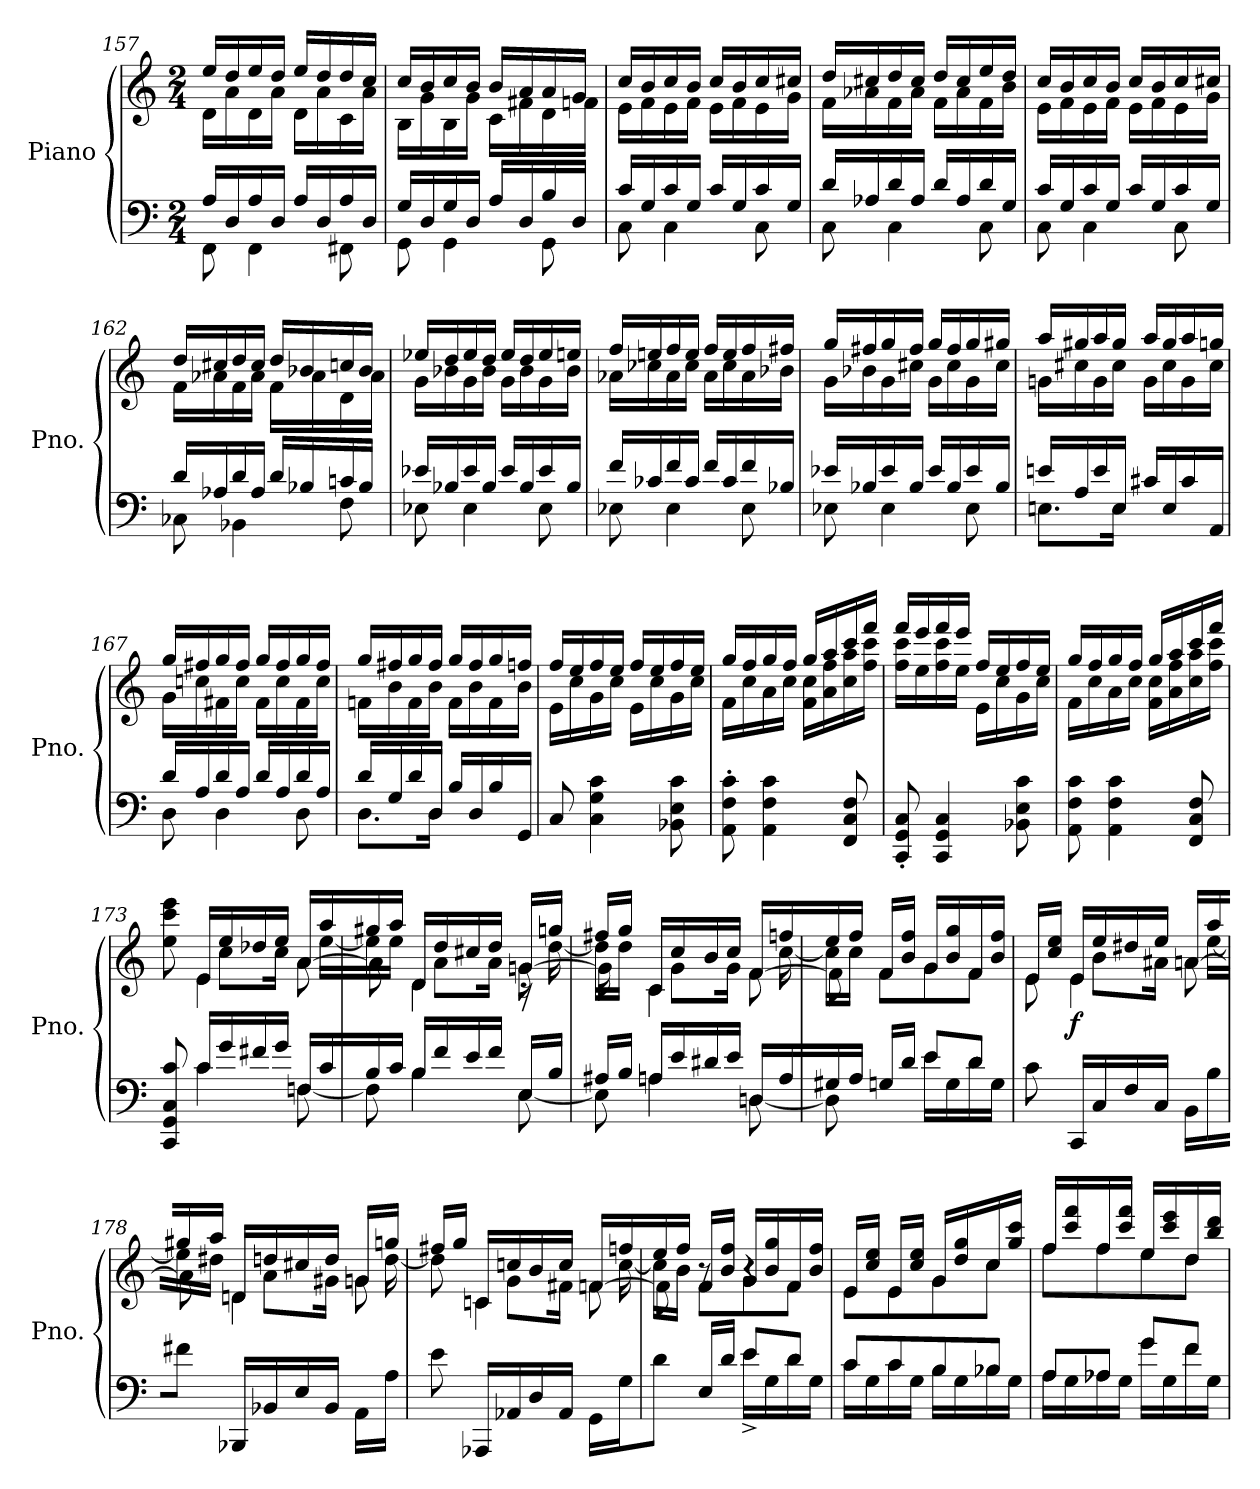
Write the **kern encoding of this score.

**kern	**kern	**dynam
*part1	*part1	*part1
*staff2	*staff1	*staff1/2
*I"Piano	*	*
*I'Pno.	*	*
*clefF4	*clefG2	*
*k[]	*k[]	*
*M2/4	*M2/4	*
=157	=157	=157
*^	*^	*
16A/LL	8FF\	16ee/LL	16d\LL	.
16D/	.	16dd/	16a\	.
16A/	4FF\	16ee/	16d\	.
16D/JJ	.	16dd/JJ	16a\JJ	.
16A/LL	.	16ee/LL	16d\LL	.
16D/	.	16dd/	16a\	.
16A/	8FF#X\	16dd/	16c\	.
16D/JJ	.	16cc/JJ	16a\JJ	.
=158	=158	=158	=158	=158
16G/LL	8GG\	16cc/LL	16B\LL	.
16D/	.	16b/	16g\	.
16G/	4GG\	16cc/	16B\	.
16D/JJ	.	16b/JJ	16g\JJ	.
16A/LL	.	16b/LL	16c\LL	.
16D/	.	16a/	16f#X\	.
16B/	8GG\	16a/	16d\	.
16D/JJ	.	16g/JJ	16fn\JJ	.
!!LO:LB:g=z	!!
=159	=159	=159	=159	=159
16c/LL	8C\	16cc/LL	16e\LL	.
16G/	.	16b/	16f\	.
16c/	4C\	16cc/	16e\	.
16G/JJ	.	16b/JJ	16f\JJ	.
16c/LL	.	16cc/LL	16e\LL	.
16G/	.	16b/	16f\	.
16c/	8C\	16cc/	16e\	.
16G/JJ	.	16cc#X/JJ	16g\JJ	.
=160	=160	=160	=160	=160
16d/LL	8C\	16dd/LL	16f\LL	.
16A-X/	.	16cc#X/	16a-X\	.
16d/	4C\	16dd/	16f\	.
16A-/JJ	.	16cc#/JJ	16a-\JJ	.
16d/LL	.	16dd/LL	16f\LL	.
16A-/	.	16cc#/	16a-\	.
16d/	8C\	16ee/	16f\	.
16G/JJ	.	16dd/JJ	16b\JJ	.
=161	=161	=161	=161	=161
16c/LL	8C\	16cc/LL	16e\LL	.
16G/	.	16b/	16f\	.
16c/	4C\	16cc/	16e\	.
16G/JJ	.	16b/JJ	16f\JJ	.
16c/LL	.	16cc/LL	16e\LL	.
16G/	.	16b/	16f\	.
16c/	8C\	16cc/	16e\	.
16G/JJ	.	16cc#X/JJ	16g\JJ	.
=162	=162	=162	=162	=162
16d/LL	8C-X\	16dd/LL	16f\LL	.
16A-X/	.	16cc#X/	16a-X\	.
16d/	4BB-X\	16dd/	16f\	.
16A-/JJ	.	16cc#/JJ	16a-\JJ	.
16d/LL	.	16dd/LL	16f\LL	.
16B-X/	.	16b-X/	16a-\	.
16cn/	8F\	16ccn/	16d\	.
16B-/JJ	.	16b-/JJ	16a-\JJ	.
!!LO:PB:g=z	!!
=163	=163	=163	=163	=163
16e-X/LL	8E-X\	16ee-X/LL	16g\LL	.
16B-X/	.	16dd/	16b-X\	.
16e-/	4E-\	16ee-/	16g\	.
16B-/JJ	.	16dd/JJ	16b-\JJ	.
16e-/LL	.	16ee-/LL	16g\LL	.
16B-/	.	16dd/	16b-\	.
16e-/	8E-\	16ee-/	16g\	.
16B-/JJ	.	16een/JJ	16b-\JJ	.
=164	=164	=164	=164	=164
16f/LL	8E-X\	16ff/LL	16a-X\LL	.
16c-X/	.	16een/	16cc-X\	.
16f/	4E-\	16ff/	16a-\	.
16c-/JJ	.	16ee/JJ	16cc-\JJ	.
16f/LL	.	16ff/LL	16a-\LL	.
16c-/	.	16ee/	16cc-\	.
16f/	8E-\	16ff/	16a-\	.
16B-X/JJ	.	16ff#X/JJ	16b-X\JJ	.
=165	=165	=165	=165	=165
16e-X/LL	8E-X\	16gg/LL	16g\LL	.
16B-X/	.	16ff#X/	16b-X\	.
16e-/	4E-\	16gg/	16g\	.
16B-/JJ	.	16ff#/JJ	16cc#X\JJ	.
16e-/LL	.	16gg/LL	16g\LL	.
16B-/	.	16ff#/	16cc#\	.
16e-/	8E-\	16gg/	16g\	.
16B-/JJ	.	16gg#X/JJ	16cc#\JJ	.
=166	=166	=166	=166	=166
16en/LL	8.En\L	16aa/LL	16gn\LL	.
16A/	.	16gg#X/	16cc#X\	.
16e/	.	16aa/	16g\	.
16E/JJ	16E\Jk	16gg#/JJ	16cc#\JJ	.
16c#X/LL	4ryy	16aa/LL	16g\LL	.
16E/	.	16gg#/	16cc#\	.
16c#/	.	16aa/	16g\	.
16AA/JJ	.	16ggn/JJ	16cc#\JJ	.
!!LO:LB:g=z	!!
=167	=167	=167	=167	=167
16d/LL	8D\	16gg/LL	16g\LL	.
16A/	.	16ff#X/	16ccn\	.
16d/	4D\	16gg/	16f#X\	.
16A/JJ	.	16ff#/JJ	16cc\JJ	.
16d/LL	.	16gg/LL	16f#\LL	.
16A/	.	16ff#/	16cc\	.
16d/	8D\	16gg/	16f#\	.
16A/JJ	.	16ff#/JJ	16cc\JJ	.
=168	=168	=168	=168	=168
16d/LL	8.D\L	16gg/LL	16fn\LL	.
16G/	.	16ff#X/	16b\	.
16d/	.	16gg/	16f\	.
16D/JJ	16D\Jk	16ff#/JJ	16b\JJ	.
16B/LL	4ryy	16gg/LL	16f\LL	.
16D/	.	16ff#/	16b\	.
16B/	.	16gg/	16f\	.
16GG/JJ	.	16ffn/JJ	16b\JJ	.
*v	*v	*	*	*
=169	=169	=169	=169
8C/	16ff/LL	16e\LL	.
.	16ee/	16cc\	.
4C\ 4G\ 4c\	16ff/	16g\	.
.	16ee/JJ	16cc\JJ	.
.	16ff/LL	16e\LL	.
.	16ee/	16cc\	.
8BB-X\ 8E\ 8c\	16ff/	16g\	.
.	16ee/JJ	16cc\JJ	.
=170	=170	=170	=170
8AA\' 8F\' 8c\'	16gg/LL	16f\LL	.
.	16ff/	16cc\	.
4AA\ 4F\ 4c\	16gg/	16a\	.
.	16ff/JJ	16cc\JJ	.
.	16gg/LL	16f\ 16cc\LL	.
.	16aa/	16a\ 16ff\	.
8FF/ 8C/ 8F/	16ccc/	16cc\ 16aa\	.
.	16fff/JJ	16ff\ 16ccc\JJ	.
!!LO:LB:g=z	!!
=171	=171	=171	=171
8CC/' 8GG/' 8C/'	16fff/LL	16ff\ 16ccc\LL	.
.	16eee/	16ee\	.
4CC/ 4GG/ 4C/	16fff/	16ff\ 16ccc\	.
.	16eee/JJ	16ee\JJ	.
.	16ff/LL	16e\LL	.
.	16ee/	16cc\	.
8BB-X\ 8E\ 8c\	16ff/	16g\	.
.	16ee/JJ	16cc\JJ	.
=172	=172	=172	=172
8AA\ 8F\ 8c\	16gg/LL	16f\LL	.
.	16ff/	16cc\	.
4AA\ 4F\ 4c\	16gg/	16a\	.
.	16ff/JJ	16cc\JJ	.
.	16gg/LL	16f\ 16cc\LL	.
.	16aa/	16a\ 16ff\	.
8FF/ 8C/ 8F/	16ccc/	16cc\ 16aa\	.
.	16fff/JJ	16ff\ 16ccc\JJ	.
=173	=173	=173	=173
*^	*	*^	*
8CC/ 8GG/ 8C/ 8c/	8rCCyy	8ee\ 8ccc\ 8eee\	8rAyy	8reeeyy	.
16c/LL	4c\	16e/LL	16reyy	4e\	.
16g/	.	16ee/	8cc\L	.	.
16f#X/	.	16dd-X/	.	.	.
16g/JJ	.	16ee/JJ	16cc\Jk	.	.
16Fn/LL	[8F\	16a/LL	16reyy	[8a\	.
16c/	.	16aa/	[16ee\LL	.	.
=174	=174	=174	=174	=174	=174
16B/	8F\]	16gg#X/	16ee\]	8a\]	.
16c/JJ	.	16aa/JJ	16ee\JJ	.	.
16B/LL	4B\	16d/LL	16rcyy	4d\	.
16f/	.	16dd/	8a\L	.	.
16e/	.	16cc#X/	.	.	.
16f/JJ	.	16dd/JJ	16a\Jk	.	.
16E/LL	[8E\	16gn/LL	16rc	[8g\	.
16B/JJ	.	16ggn/JJ	[16dd\	.	.
!!LO:LB:g=z	!!	!!
=175	=175	=175	=175	=175	=175
16A#X/LL	8E\]	16ff#X/LL	16dd\LL]	16g\]	.
16B/JJ	.	16gg/JJ	16dd\JJ	16reeeyy	.
16An/LL	4A\	16c/LL	16rcyy	4c\	.
16e/	.	16cc/	8g\L	.	.
16d#X/	.	16b/	.	.	.
16e/JJ	.	16cc/JJ	16g\Jk	.	.
16Dn/LL	[8D\	16f/LL	16rcyy	[8f\	.
16A/	.	16ffn/	[16cc\	.	.
=176	=176	=176	=176	=176	=176
16G#X/	8D\]	16ee/	16cc\LL]	8f\]	.
16A/JJ	.	16ff/JJ	16cc\JJ	.	.
16Gn/LL	8ryy	16f/LL	8f\L	8ryy	.
16d/JJ	.	16b/ 16ff/JJ	.	.	.
8e/L	16e\LL	16g/LL	8g\	4ryy	.
.	16G\	16b/ 16gg/	.	.	.
8d/J	16d\	16f/	8f\J	.	.
.	16G\JJ	16b/ 16ff/JJ	.	.	.
*v	*v	*	*	*	*
=177	=177	=177	=177	=177
8c\	16e/LL	8e\	8ryy	.
.	16cc/ 16ee/JJ	.	.	.
!	!	!	!	!LO:DY:b
16CC/LL	16e/LL	16rAyy	4e\	f
16C/	16ee/	8b\L	.	.
16F/	16dd#X/	.	.	.
16C/JJ	16ee/JJ	16a#X\Jk	.	.
16BB\LL	16an/LL	16rAyy	[8a\	.
16B\J	16aa/	[16ee\LL	.	.
=178	=178	=178	=178	=178
8f#X\J	16gg#X/	16ee\]	8a\]	.
.	16aa/JJ	16dd#X\JJ	.	.
16BBB-X/LL	16dn/LL	16rAyy	4d\	.
16BB-X/	16ddn/	8a\L	.	.
16E/	16cc#X/	.	.	.
16BB-/JJ	16dd/JJ	16g#X\Jk	.	.
16AA\LL	16gn/LL	16rcyy	8g\	.
16A\JJ	16ggn/JJ	[16dd\	.	.
!!LO:PB:g=z	!!	!!
=179	=179	=179	=179	=179
8e\	16ff#X/LL	8dd\]	8rDyy	.
.	16gg/JJ	.	.	.
16AAA-X/LL	16cn/LL	16rAyy	4c\	.
16AA-X/	16ccn/	8g\L	.	.
16D/	16b/	.	.	.
16AA-/JJ	16cc/JJ	16f#X\Jk	.	.
16GG\LL	16fn/LL	16reyy	[8f\	.
16G\J	16ffn/	[16cc\	.	.
=180	=180	=180	=180	=180
*^	*	*	*	*
8d\J	4rEEyy	16ee/	16cc\LL]	8f\]	.
.	.	16ff/JJ	16b\JJ	.	.
16E/LL	.	16f/LL	8f\L	8r	.
16d/JJ	.	16b/ 16ff/JJ	.	.	.
8e/L	16e^\LL	16g/LL	8g\	4r	.
.	16G\	16b/ 16gg/	.	.	.
8d/J	16d\	16f/	8f\J	.	.
.	16G\JJ	16b/ 16ff/JJ	.	.	.
*	*	*	*v	*v	*
=181	=181	=181	=181	=181
8c/L	16c\LL	16e/LL	8e\L	.
.	16G\	16cc/ 16ee/JJ	.	.
8c/	16c\	16e/LL	8e\	.
.	16G\JJ	16cc/ 16ee/JJ	.	.
8B/	16B\LL	16g/LL	8g\	.
.	16G\	16dd/ 16gg/	.	.
8B-X/J	16B-\	16cc/	8cc\J	.
.	16G\JJ	16gg/ 16ccc/JJ	.	.
=182	=182	=182	=182	=182
8A/L	16A\LL	16ff/LL	8ff\L	.
.	16G\	16ccc/ 16fff/	.	.
8A-X/J	16A-\	16ff/	8ff\	.
.	16G\JJ	16ccc/ 16fff/JJ	.	.
8g/L	16g\LL	16ee/LL	8ee\	.
.	16G\	16ccc/ 16eee/	.	.
8f/J	16f\	16dd/	8dd\J	.
.	16G\JJ	16bb/ 16ddd/JJ	.	.
*v	*v	*	*	*
*	*v	*v	*
=	=	=
*-	*-	*-
